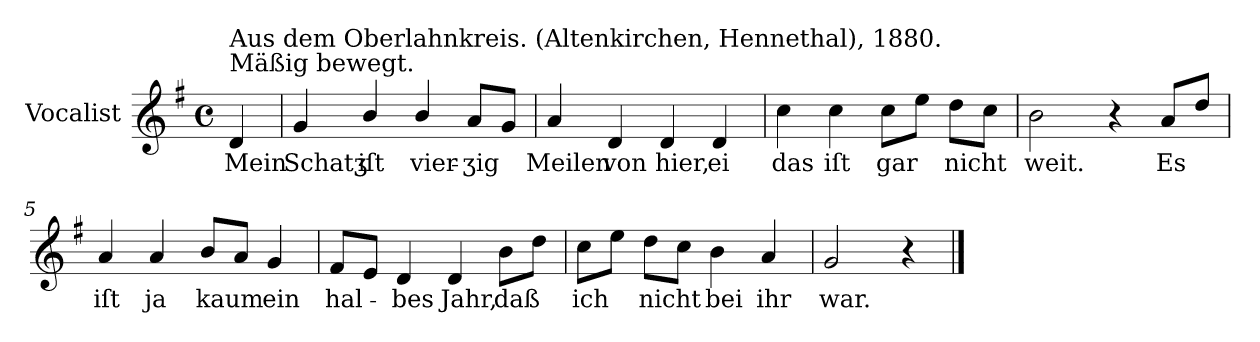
**kern	**text
*part1	*part1
*staff1	*staff1
*I"Vocalist	*
*k[f#]	*
*G:	*
*M4/4	*
*met(c)	*
=	=
!LO:TX:a:t=Mäßig bewegt.	!
!LO:TX:a:t=Aus dem Oberlahnkreis. (Altenkirchen, Hennethal), 1880.	!
4d	Mein
=1	=1
4g	Schatʒ
4b/	iſt
4b/	vier-
8aL	-ʒig
8gJ	.
=2	=2
4a	Meilen
4d	von
4d	hier,
4d	ei
=3	=3
4cc	das
4cc	iſt
8ccL	gar
8eeJ	.
8ddL	nicht
8ccJ	.
=4	=4
2b	weit.
4r	.
8a/L	Es
8ddJ	.
=5	=5
4a	iſt
4a	ja
8bL	kaum
8aJ	.
4g	ein
=6	=6
8f#L	hal-
8eJ	.
4d	-bes
4d	Jahr,
8bL	daß
8ddJ	.
=7	=7
8ccL	ich
8eeJ	.
8ddL	nicht
8ccJ	.
4b	bei
4a	ihr
=8	=8
2g	war.
4r	.
==	==
*-	*-
